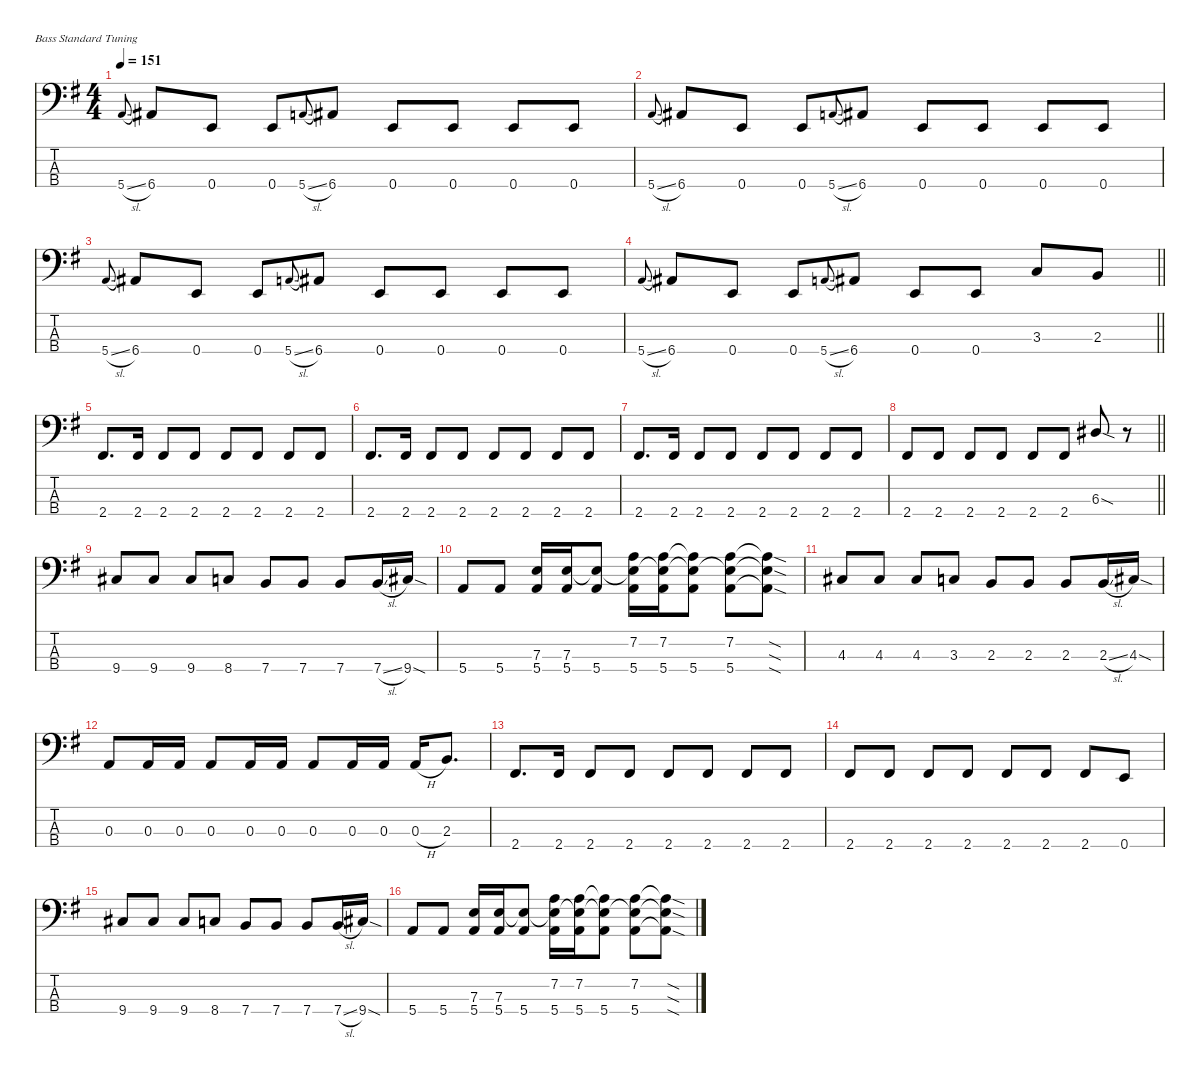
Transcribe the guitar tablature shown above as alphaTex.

\defaultSystemsLayout 4
\hideDynamics
\bracketExtendMode nobrackets
\singleTrackTrackNamePolicy hidden
\multiTrackTrackNamePolicy hidden
\otherSystemsTrackNameOrientation horizontal
\track ("Cliff Burton" "el.bs.") {defaultSystemsLayout 4 instrument electricbassfinger}
\staff {score tabs}
\tuning (G2 D2 A1 E1)
\ts (4 4)
\tempo 151
\clef f4
\ks eminor
5.4{sl acc forcenatural}.8{gr onbeat dy f beam Up} 6.4{acc #}.8{beam Up} 0.4{acc forcenatural}.8{beam Up} 0.4{acc forcenatural}.8{beam Up} 5.4{sl acc forcenatural}.8{gr onbeat beam Up} 6.4{acc #}.8{beam Up} 0.4{acc forcenatural}.8{beam Up} 0.4{acc forcenatural}.8{beam Up} 0.4{acc forcenatural}.8{beam Up} 0.4{acc forcenatural}.8{beam Up} |
5.4{sl acc forcenatural}.8{gr onbeat beam Up} 6.4{acc #}.8{beam Up} 0.4{acc forcenatural}.8{beam Up} 0.4{acc forcenatural}.8{beam Up} 5.4{sl acc forcenatural}.8{gr onbeat beam Up} 6.4{acc #}.8{beam Up} 0.4{acc forcenatural}.8{beam Up} 0.4{acc forcenatural}.8{beam Up} 0.4{acc forcenatural}.8{beam Up} 0.4{acc forcenatural}.8{beam Up} |
5.4{sl acc forcenatural}.8{gr onbeat beam Up} 6.4{acc #}.8{beam Up} 0.4{acc forcenatural}.8{beam Up} 0.4{acc forcenatural}.8{beam Up} 5.4{sl acc forcenatural}.8{gr onbeat beam Up} 6.4{acc #}.8{beam Up} 0.4{acc forcenatural}.8{beam Up} 0.4{acc forcenatural}.8{beam Up} 0.4{acc forcenatural}.8{beam Up} 0.4{acc forcenatural}.8{beam Up} |
\barLineRight lightlight
5.4{sl acc forcenatural}.8{gr onbeat beam Up} 6.4{acc #}.8{beam Up} 0.4{acc forcenatural}.8{beam Up} 0.4{acc forcenatural}.8{beam Up} 5.4{sl acc forcenatural}.8{gr onbeat beam Up} 6.4{acc #}.8{beam Up} 0.4{acc forcenatural}.8{beam Up} 0.4{acc forcenatural}.8{beam Up} 3.3{acc forcenatural}.8{beam Up} 2.3{acc forcenatural}.8{beam Up} |
2.4{acc #}.8{d beam Up} 2.4{acc #}.16{beam Up} 2.4{acc #}.8{beam Up} 2.4{acc #}.8{beam Up} 2.4{acc #}.8{beam Up} 2.4{acc #}.8{beam Up} 2.4{acc #}.8{beam Up} 2.4{acc #}.8{beam Up} |
2.4{acc #}.8{d beam Up} 2.4{acc #}.16{beam Up} 2.4{acc #}.8{beam Up} 2.4{acc #}.8{beam Up} 2.4{acc #}.8{beam Up} 2.4{acc #}.8{beam Up} 2.4{acc #}.8{beam Up} 2.4{acc #}.8{beam Up} |
2.4{acc #}.8{d beam Up} 2.4{acc #}.16{beam Up} 2.4{acc #}.8{beam Up} 2.4{acc #}.8{beam Up} 2.4{acc #}.8{beam Up} 2.4{acc #}.8{beam Up} 2.4{acc #}.8{beam Up} 2.4{acc #}.8{beam Up} |
\barLineRight lightlight
2.4{acc #}.8{beam Up} 2.4{acc #}.8{beam Up} 2.4{acc #}.8{beam Up} 2.4{acc #}.8{beam Up} 2.4{acc #}.8{beam Up} 2.4{acc #}.8{beam Up} 6.3{sod acc #}.8{beam Up} r.8{beam Up} |
9.4{acc #}.8{beam Up} 9.4{acc #}.8{beam Up} 9.4{acc #}.8{beam Up} 8.4{acc forcenatural}.8{beam Up} 7.4{acc forcenatural}.8{beam Up} 7.4{acc forcenatural}.8{beam Up} 7.4{acc forcenatural}.8{beam Up} 7.4{sl acc forcenatural}.16{beam Up} 9.4{sod acc #}.16{beam Up} |
5.4{acc forcenatural}.8{beam Up} 5.4{acc forcenatural}.8{beam Up} (7.3{acc forcenatural} 5.4{acc forcenatural}).16{beam Up} (7.3{acc forcenatural} 5.4{acc forcenatural}).16{beam Up} (7.3{t acc forcenatural} 5.4{acc forcenatural}).8{beam Up} (7.2{acc forcenatural} 7.3{t acc forcenatural} 5.4{acc forcenatural}).16{beam Down} (7.2{acc forcenatural} 7.3{t acc forcenatural} 5.4{acc forcenatural}).16{beam Down} (7.2{t acc forcenatural} 7.3{t acc forcenatural} 5.4{acc forcenatural}).8{beam Down} (7.2{acc forcenatural} 7.3{t acc forcenatural} 5.4{acc forcenatural}).8{beam Down} (7.2{sod t acc forcenatural} 7.3{sod t acc forcenatural} 5.4{sod t acc forcenatural}).8{beam Down} |
4.3{acc #}.8{beam Up} 4.3{acc #}.8{beam Up} 4.3{acc #}.8{beam Up} 3.3{acc forcenatural}.8{beam Up} 2.3{acc forcenatural}.8{beam Up} 2.3{acc forcenatural}.8{beam Up} 2.3{acc forcenatural}.8{beam Up} 2.3{sl acc forcenatural}.16{beam Up} 4.3{sod acc #}.16{beam Up} |
0.3{acc forcenatural}.8{beam Up} 0.3{acc forcenatural}.16{beam Up} 0.3{acc forcenatural}.16{beam Up} 0.3{acc forcenatural}.8{beam Up} 0.3{acc forcenatural}.16{beam Up} 0.3{acc forcenatural}.16{beam Up} 0.3{acc forcenatural}.8{beam Up} 0.3{acc forcenatural}.16{beam Up} 0.3{acc forcenatural}.16{beam Up} 0.3{h acc forcenatural}.16{beam Up} 2.3{acc forcenatural}.8{d beam Up} |
2.4{acc #}.8{d beam Up} 2.4{acc #}.16{beam Up} 2.4{acc #}.8{beam Up} 2.4{acc #}.8{beam Up} 2.4{acc #}.8{beam Up} 2.4{acc #}.8{beam Up} 2.4{acc #}.8{beam Up} 2.4{acc #}.8{beam Up} |
2.4{acc #}.8{beam Up} 2.4{acc #}.8{beam Up} 2.4{acc #}.8{beam Up} 2.4{acc #}.8{beam Up} 2.4{acc #}.8{beam Up} 2.4{acc #}.8{beam Up} 2.4{acc #}.8{beam Up} 0.4{acc forcenatural}.8{beam Up} |
9.4{acc #}.8{beam Up} 9.4{acc #}.8{beam Up} 9.4{acc #}.8{beam Up} 8.4{acc forcenatural}.8{beam Up} 7.4{acc forcenatural}.8{beam Up} 7.4{acc forcenatural}.8{beam Up} 7.4{acc forcenatural}.8{beam Up} 7.4{sl acc forcenatural}.16{beam Up} 9.4{sod acc #}.16{beam Up} |
5.4{acc forcenatural}.8{beam Up} 5.4{acc forcenatural}.8{beam Up} (7.3{acc forcenatural} 5.4{acc forcenatural}).16{beam Up} (7.3{acc forcenatural} 5.4{acc forcenatural}).16{beam Up} (7.3{t acc forcenatural} 5.4{acc forcenatural}).8{beam Up} (7.2{acc forcenatural} 7.3{t acc forcenatural} 5.4{acc forcenatural}).16{beam Down} (7.2{acc forcenatural} 7.3{t acc forcenatural} 5.4{acc forcenatural}).16{beam Down} (7.2{t acc forcenatural} 7.3{t acc forcenatural} 5.4{acc forcenatural}).8{beam Down} (7.2{acc forcenatural} 7.3{t acc forcenatural} 5.4{acc forcenatural}).8{beam Down} (7.2{sod t acc forcenatural} 7.3{sod t acc forcenatural} 5.4{sod t acc forcenatural}).8{beam Down}
